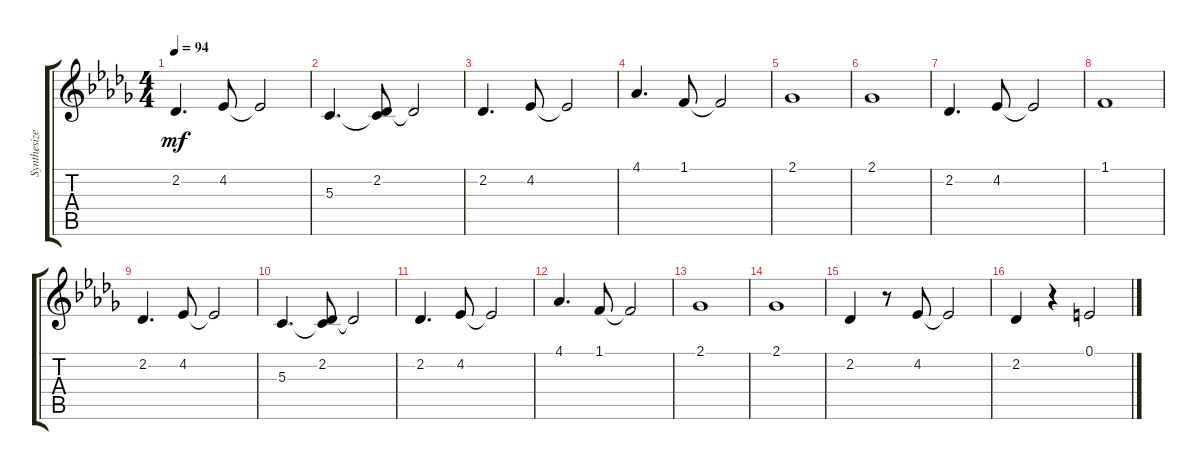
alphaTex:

\track ("Synthesizer" "Synthesize") {instrument pad1newage}
\staff {score tabs}
\tuning (E4 B3 G3 D3 A2 E2) {hide}
\ts (4 4)
\tempo 94
\clef g2
\ks bbminor
2.2.4{d dy mf} 4.2.8 4.2{t}.2 |
5.3.4{d} (2.2 5.3{t}).8 2.2{t}.2 |
2.2.4{d} 4.2.8 4.2{t}.2 |
4.1.4{d} 1.1.8 1.1{t}.2 |
2.1.1 |
2.1.1 |
2.2.4{d} 4.2.8 4.2{t}.2 |
1.1.1 |
2.2.4{d} 4.2.8 4.2{t}.2 |
5.3.4{d} (2.2 5.3{t}).8 2.2{t}.2 |
2.2.4{d} 4.2.8 4.2{t}.2 |
4.1.4{d} 1.1.8 1.1{t}.2 |
2.1.1 |
2.1.1 |
2.2.4 r.8 4.2.8 4.2{t}.2 |
2.2.4 r.4 0.1.2
